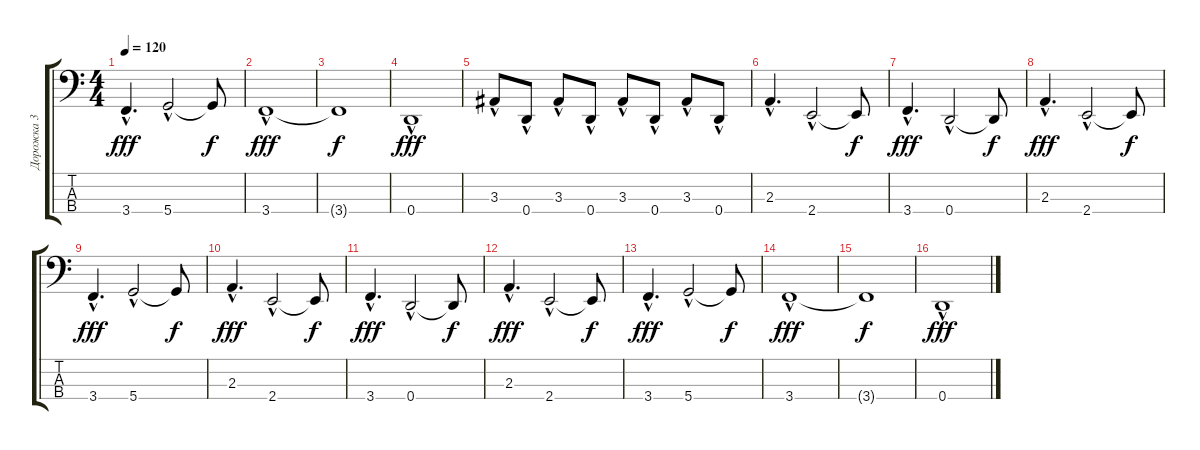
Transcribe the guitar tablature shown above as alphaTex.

\track ("Дорожка 3" "Дорожка 3") {instrument electricbassfinger}
\staff {score tabs}
\tuning (F2 C2 G1 D1) {hide}
\ts (4 4)
\tempo 120
\clef f4
\ks c
3.4{hac}.4{d dy fff} 5.4{hac}.2 5.4{t}.8{dy f} |
3.4{hac}.1{dy fff} |
3.4{t}.1{dy f} |
0.4{hac}.1{dy fff} |
3.3{hac}.8 0.4{hac}.8 3.3{hac}.8 0.4{hac}.8 3.3{hac}.8 0.4{hac}.8 3.3{hac}.8 0.4{hac}.8 |
2.3{hac}.4{d} 2.4{hac}.2 2.4{t}.8{dy f} |
3.4{hac}.4{d dy fff} 0.4{hac}.2 0.4{t}.8{dy f} |
2.3{hac}.4{d dy fff} 2.4{hac}.2 2.4{t}.8{dy f} |
3.4{hac}.4{d dy fff} 5.4{hac}.2 5.4{t}.8{dy f} |
2.3{hac}.4{d dy fff} 2.4{hac}.2 2.4{t}.8{dy f} |
3.4{hac}.4{d dy fff} 0.4{hac}.2 0.4{t}.8{dy f} |
2.3{hac}.4{d dy fff} 2.4{hac}.2 2.4{t}.8{dy f} |
3.4{hac}.4{d dy fff} 5.4{hac}.2 5.4{t}.8{dy f} |
3.4{hac}.1{dy fff} |
3.4{t}.1{dy f} |
0.4{hac}.1{dy fff}
